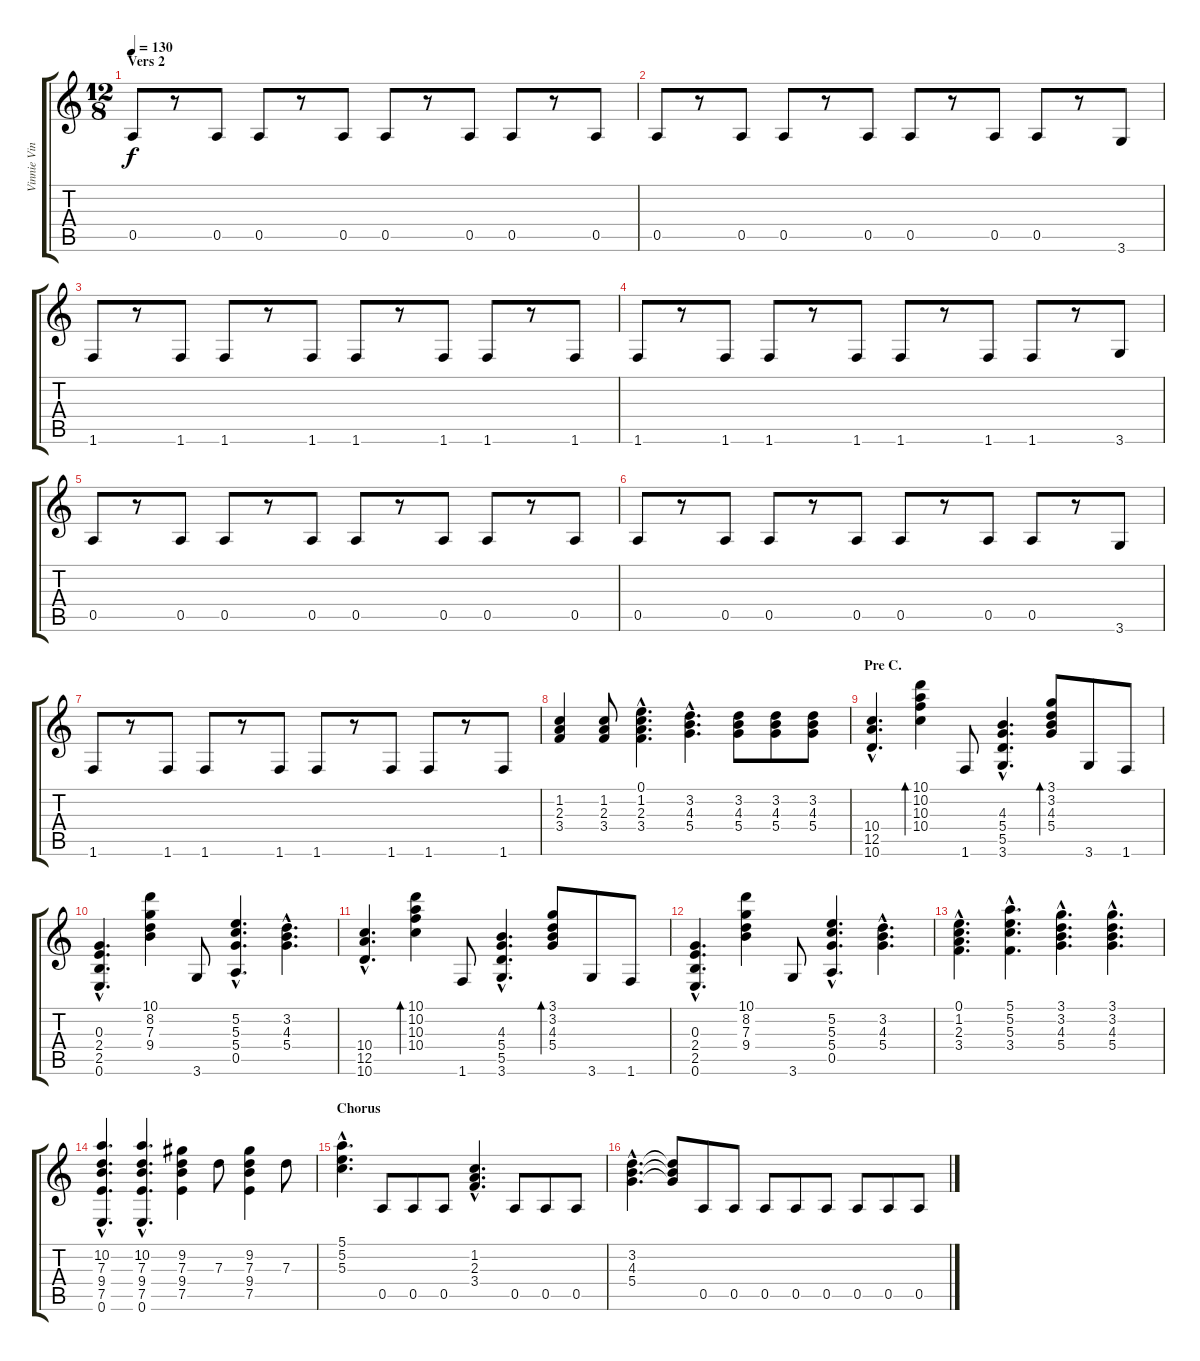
\track ("Vinnie Vincent - rhythm guitar 1" "Vinnie Vin") {instrument distortionguitar}
\staff {score tabs}
\tuning (E4 B3 G3 D3 A2 E2) {hide}
\ts (12 8)
\section ("" "Vers 2")
\tempo 130
\clef g2
\ks c
0.5.8{dy f volume 9} r.8 0.5.8 0.5.8 r.8 0.5.8 0.5.8 r.8 0.5.8 0.5.8 r.8 0.5.8 |
0.5.8 r.8 0.5.8 0.5.8 r.8 0.5.8 0.5.8 r.8 0.5.8 0.5.8 r.8 3.6.8 |
1.6.8{volume 9} r.8 1.6.8 1.6.8 r.8 1.6.8 1.6.8 r.8 1.6.8 1.6.8 r.8 1.6.8 |
1.6.8 r.8 1.6.8 1.6.8 r.8 1.6.8 1.6.8 r.8 1.6.8 1.6.8 r.8 3.6.8 |
0.5.8{volume 9} r.8 0.5.8 0.5.8 r.8 0.5.8 0.5.8 r.8 0.5.8 0.5.8 r.8 0.5.8 |
0.5.8 r.8 0.5.8 0.5.8 r.8 0.5.8 0.5.8 r.8 0.5.8 0.5.8 r.8 3.6.8 |
1.6.8{volume 9} r.8 1.6.8 1.6.8 r.8 1.6.8 1.6.8 r.8 1.6.8 1.6.8 r.8 1.6.8 |
(1.2 2.3 3.4).4 (1.2 2.3 3.4).8 (0.1{hac} 1.2{hac} 2.3{hac} 3.4{hac}).4{d} (3.2{hac} 4.3{hac} 5.4{hac}).4{d} (3.2 4.3 5.4).8 (3.2 4.3 5.4).8 (3.2 4.3 5.4).8 |
\section ("" "Pre C.")
(10.4{hac} 12.5{hac} 10.6{hac}).4{d volume 11} (10.1 10.2 10.3 10.4).4{bd 120} 1.6.8 (4.3{hac} 5.4{hac} 5.5{hac} 3.6{hac}).4{d} (3.1 3.2 4.3 5.4).8{bd 120} 3.6.8 1.6.8 |
(0.3{hac} 2.4{hac} 2.5{hac} 0.6{hac}).4{d} (10.1 8.2 7.3 9.4).4 3.6.8 (5.2{hac} 5.3{hac} 5.4{hac} 0.5{hac}).4{d} (3.2{hac} 4.3{hac} 5.4{hac}).4{d} |
(10.4{hac} 12.5{hac} 10.6{hac}).4{d volume 11} (10.1 10.2 10.3 10.4).4{bd 120} 1.6.8 (4.3{hac} 5.4{hac} 5.5{hac} 3.6{hac}).4{d} (3.1 3.2 4.3 5.4).8{bd 120} 3.6.8 1.6.8 |
(0.3{hac} 2.4{hac} 2.5{hac} 0.6{hac}).4{d} (10.1 8.2 7.3 9.4).4 3.6.8 (5.2{hac} 5.3{hac} 5.4{hac} 0.5{hac}).4{d} (3.2{hac} 4.3{hac} 5.4{hac}).4{d} |
(0.1{hac} 1.2{hac} 2.3{hac} 3.4{hac}).4{d} (5.1{hac} 5.2{hac} 5.3{hac} 3.4{hac}).4{d} (3.1{hac} 3.2{hac} 4.3{hac} 5.4{hac}).4{d} (3.1{hac} 3.2{hac} 4.3{hac} 5.4{hac}).4{d} |
(10.2{hac} 7.3{hac} 9.4{hac} 7.5{hac} 0.6{hac}).4{d} (10.2{hac} 7.3{hac} 9.4{hac} 7.5{hac} 0.6{hac}).4{d} (9.2 7.3 9.4 7.5).4 7.3.8 (9.2 7.3 9.4 7.5).4 7.3.8 |
\section ("" "Chorus")
(5.1{hac} 5.2{hac} 5.3{hac}).4{d volume 15} 0.5.8 0.5.8 0.5.8 (1.2{hac} 2.3{hac} 3.4{hac}).4{d} 0.5.8 0.5.8 0.5.8 |
(3.2{hac} 4.3{hac} 5.4{hac}).4{d} (3.2{t} 4.3{t} 5.4{t}).8 0.5.8 0.5.8 0.5.8 0.5.8 0.5.8 0.5.8 0.5.8 0.5.8
